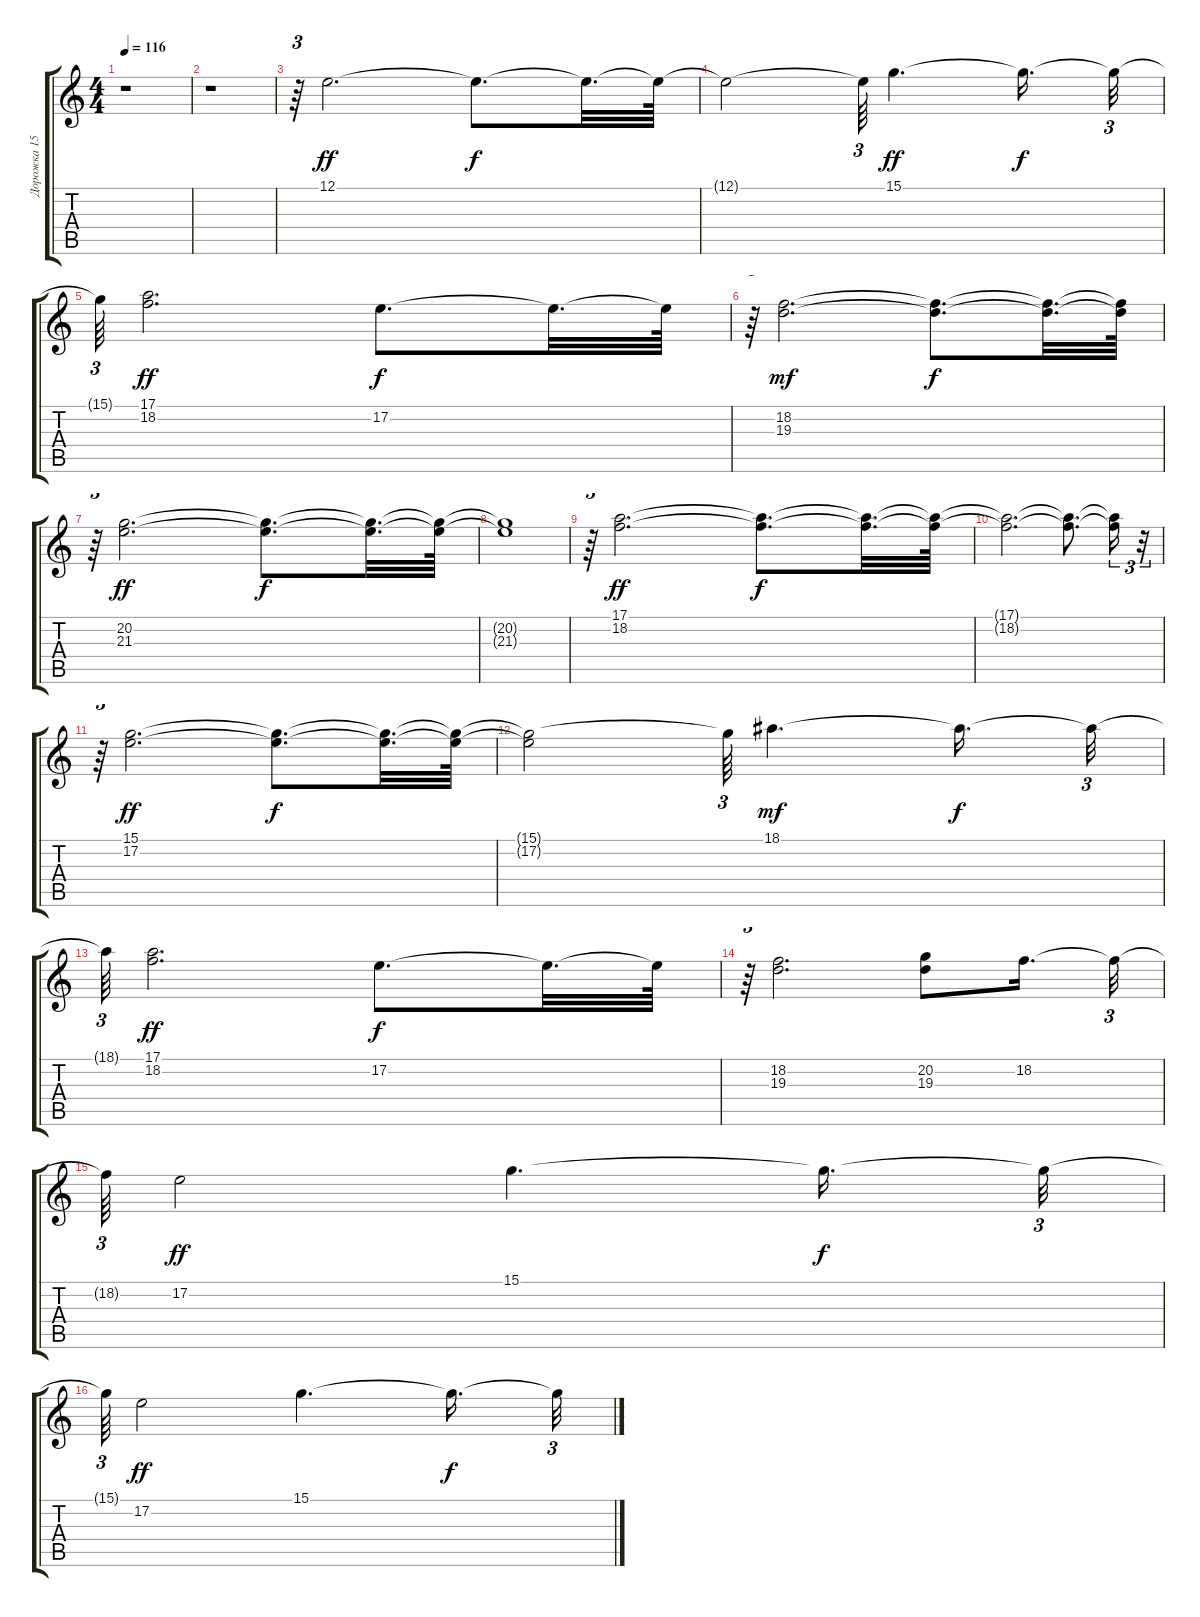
\track ("Дорожка 15" "Дорожка 15") {instrument rockorgan}
\staff {score tabs}
\tuning (E4 B3 G3 D3 A2 E2) {hide}
\ts (4 4)
\tempo 116
\clef g2
\ks c
r.1{dy f} |
r.1 |
r.64{tu (3 2)} 12.1.2{d dy ff volume 14 balance 16 instrument rockorgan} 12.1{t}.8{d dy f} 12.1{t}.32{d} 12.1{t}.64 |
12.1{t}.2 12.1{t}.64{tu (3 2)} 15.1.4{d dy ff balance 0} 15.1{t}.16{d dy f} 15.1{t}.32{tu (3 2)} |
15.1{t}.64{tu (3 2)} (17.1 18.2).2{d dy ff balance 16} 17.2.8{d dy f balance 7} 17.2{t}.32{d} 17.2{t}.64 |
r.64{tu (3 2)} (18.2 19.3).2{d dy mf balance 16} (18.2{t} 19.3{t}).8{d dy f} (18.2{t} 19.3{t}).32{d} (18.2{t} 19.3{t}).64 |
r.64{tu (3 2)} (20.2 21.3).2{d dy ff balance 16} (20.2{t} 21.3{t}).8{d dy f} (20.2{t} 21.3{t}).32{d} (20.2{t} 21.3{t}).64 |
(20.2{t} 21.3{t}).1 |
r.64{tu (3 2)} (17.1 18.2).2{d dy ff balance 16} (17.1{t} 18.2{t}).8{d dy f} (17.1{t} 18.2{t}).32{d} (17.1{t} 18.2{t}).64 |
(17.1{t} 18.2{t}).2{d} (17.1{t} 18.2{t}).8{d} (17.1{t} 18.2{t}).16{tu (3 2)} r.32{tu (3 2)} |
r.64{tu (3 2)} (15.1 17.2).2{d dy ff balance 16} (15.1{t} 17.2{t}).8{d dy f} (15.1{t} 17.2{t}).32{d} (15.1{t} 17.2{t}).64 |
(15.1{t} 17.2{t}).2 15.1{t}.64{tu (3 2)} 18.1.4{d dy mf balance 0} 18.1{t}.16{d dy f} 18.1{t}.32{tu (3 2)} |
18.1{t}.64{tu (3 2)} (17.1 18.2).2{d dy ff balance 16} 17.2.8{d dy f balance 7} 17.2{t}.32{d} 17.2{t}.64 |
r.64{tu (3 2)} (18.2 19.3).2{d balance 16} (20.2 19.3).8{balance 8} 18.2.16{d balance 14} 18.2{t}.32{tu (3 2)} |
18.2{t}.64{tu (3 2)} 17.2.2{dy ff balance 16} 15.1.4{d balance 0} 15.1{t}.16{d dy f} 15.1{t}.32{tu (3 2)} |
15.1{t}.64{tu (3 2)} 17.2.2{dy ff balance 16} 15.1.4{d balance 0} 15.1{t}.16{d dy f} 15.1{t}.32{tu (3 2)}
